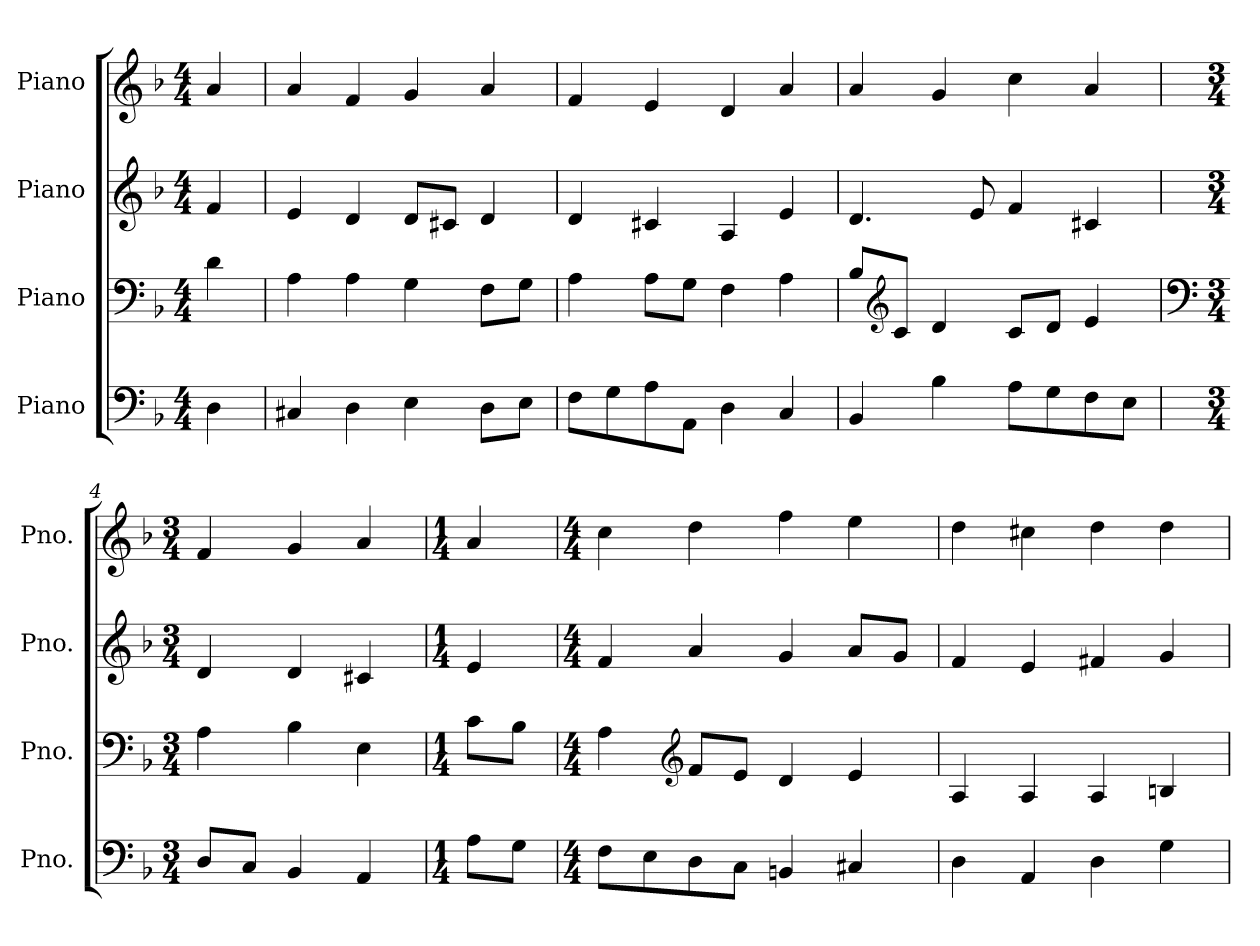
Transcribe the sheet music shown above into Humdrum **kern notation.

**kern	**kern	**kern	**kern
*part4	*part3	*part2	*part1
*staff4	*staff3	*staff2	*staff1
*I"Piano	*I"Piano	*I"Piano	*I"Piano
*I'Pno.	*I'Pno.	*I'Pno.	*I'Pno.
*clefF4	*clefF4	*clefG2	*clefG2
*k[b-]	*k[b-]	*k[b-]	*k[b-]
*M4/4	*M4/4	*M4/4	*M4/4
*MM120	*MM120	*MM120	*MM120
=	=	=	=
4D\	4d\	4f/	4a/
=1	=1	=1	=1
4C#X/	4A\	4e/	4a/
4D\	4A\	4d/	4f/
4E\	4G\	8d/L	4g/
.	.	8c#X/J	.
8D\L	8F\L	4d/	4a/
8E\J	8G\J	.	.
=2	=2	=2	=2
8F\L	4A\	4d/	4f/
8G\	.	.	.
8A\	8A\L	4c#X/	4e/
8AA\J	8G\J	.	.
4D\	4F\	4A/	4d/
4C/	4A\	4e/	4a/
=3	=3	=3	=3
4BB-/	8B-/L	4.d/	4a/
*	*clefG2	*	*
.	8c/J	.	.
4B-\	4d/	.	4g/
.	.	8e/	.
8A\L	8c/L	4f/	4cc\
8G\	8d/J	.	.
8F\	4e/	4c#X/	4a/
8E\J	.	.	.
=4	=4	=4	=4
*	*clefF4	*	*
*M3/4	*M3/4	*M3/4	*M3/4
8D/L	4A\	4d/	4f/
8C/J	.	.	.
4BB-/	4B-\	4d/	4g/
4AA/	4E\	4c#X/	4a/
=5	=5	=5	=5
*M1/4	*M1/4	*M1/4	*M1/4
8A\L	8c\L	4e/	4a/
8G\J	8B-\J	.	.
!!LO:LB:g=z
=6	=6	=6	=6
*M4/4	*M4/4	*M4/4	*M4/4
8F\L	4A\	4f/	4cc\
8E\	.	.	.
*	*clefG2	*	*
8D\	8f/L	4a/	4dd\
8C\J	8e/J	.	.
4BBn/	4d/	4g/	4ff\
4C#X/	4e/	8a/L	4ee\
.	.	8g/J	.
=7	=7	=7	=7
4D\	4A/	4f/	4dd\
4AA/	4A/	4e/	4cc#X\
4D\	4A/	4f#X/	4dd\
4G\	4Bn/	4g/	4dd\
=	=	=	=
*-	*-	*-	*-
